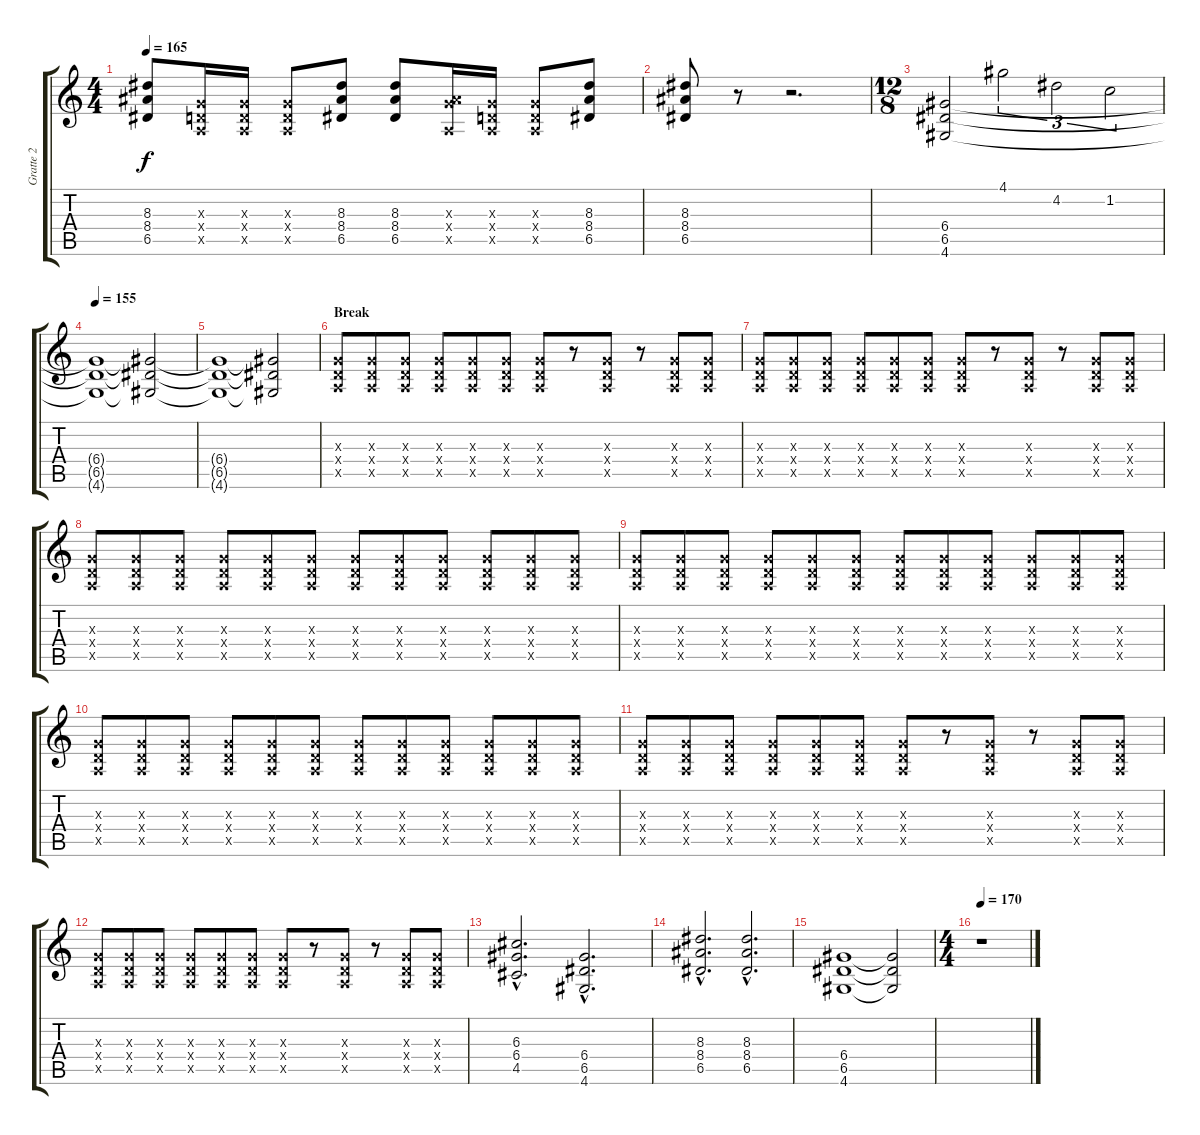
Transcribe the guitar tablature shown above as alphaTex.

\track ("Gratte 2" "Gratte 2") {instrument overdrivenguitar}
\staff {score tabs}
\tuning (E4 B3 G3 D3 A2 E2) {hide}
\ts (4 4)
\tempo 165
\clef g2
\ks c
(8.3 8.4 6.5).8{dy f} (0.3{x} 0.4{x} 0.5{x}).16 (0.3{x} 0.4{x} 0.5{x}).16 (0.3{x} 0.4{x} 0.5{x}).8 (8.3 8.4 6.5).8 (8.3 8.4 6.5).8 (0.3{x} 8.4{x} 0.5{x}).16 (0.3{x} 0.4{x} 0.5{x}).16 (0.3{x} 0.4{x} 0.5{x}).8 (8.3 8.4 6.5).8 |
(8.3 8.4 6.5).8 r.8 r.2{d} |
\ts (12 8)
(6.4 6.5 4.6).2 4.1.2{tu (3 2)} 4.2.2{tu (3 2)} 1.2.2{tu (3 2)} |
\tempo 155
(6.4{t} 6.5{t} 4.6{t}).1 (6.4{t} 6.5{t} 4.6{t}).2 |
(6.4{t} 6.5{t} 4.6{t}).1 (6.4{t} 6.5{t} 4.6{t}).2 |
\section ("" "Break")
(0.3{x} 0.4{x} 0.5{x}).8 (0.3{x} 0.4{x} 0.5{x}).8 (0.3{x} 0.4{x} 0.5{x}).8 (0.3{x} 0.4{x} 0.5{x}).8 (0.3{x} 0.4{x} 0.5{x}).8 (0.3{x} 0.4{x} 0.5{x}).8 (0.3{x} 0.4{x} 0.5{x}).8 r.8 (0.3{x} 0.4{x} 0.5{x}).8 r.8 (0.3{x} 0.4{x} 0.5{x}).8 (0.3{x} 0.4{x} 0.5{x}).8 |
(0.3{x} 0.4{x} 0.5{x}).8 (0.3{x} 0.4{x} 0.5{x}).8 (0.3{x} 0.4{x} 0.5{x}).8 (0.3{x} 0.4{x} 0.5{x}).8 (0.3{x} 0.4{x} 0.5{x}).8 (0.3{x} 0.4{x} 0.5{x}).8 (0.3{x} 0.4{x} 0.5{x}).8 r.8 (0.3{x} 0.4{x} 0.5{x}).8 r.8 (0.3{x} 0.4{x} 0.5{x}).8 (0.3{x} 0.4{x} 0.5{x}).8 |
(0.3{x} 0.4{x} 0.5{x}).8 (0.3{x} 0.4{x} 0.5{x}).8 (0.3{x} 0.4{x} 0.5{x}).8 (0.3{x} 0.4{x} 0.5{x}).8 (0.3{x} 0.4{x} 0.5{x}).8 (0.3{x} 0.4{x} 0.5{x}).8 (0.3{x} 0.4{x} 0.5{x}).8 (0.3{x} 0.4{x} 0.5{x}).8 (0.3{x} 0.4{x} 0.5{x}).8 (0.3{x} 0.4{x} 0.5{x}).8 (0.3{x} 0.4{x} 0.5{x}).8 (0.3{x} 0.4{x} 0.5{x}).8 |
(0.3{x} 0.4{x} 0.5{x}).8 (0.3{x} 0.4{x} 0.5{x}).8 (0.3{x} 0.4{x} 0.5{x}).8 (0.3{x} 0.4{x} 0.5{x}).8 (0.3{x} 0.4{x} 0.5{x}).8 (0.3{x} 0.4{x} 0.5{x}).8 (0.3{x} 0.4{x} 0.5{x}).8 (0.3{x} 0.4{x} 0.5{x}).8 (0.3{x} 0.4{x} 0.5{x}).8 (0.3{x} 0.4{x} 0.5{x}).8 (0.3{x} 0.4{x} 0.5{x}).8 (0.3{x} 0.4{x} 0.5{x}).8 |
\section ("" "")
(0.3{x} 0.4{x} 0.5{x}).8 (0.3{x} 0.4{x} 0.5{x}).8 (0.3{x} 0.4{x} 0.5{x}).8 (0.3{x} 0.4{x} 0.5{x}).8 (0.3{x} 0.4{x} 0.5{x}).8 (0.3{x} 0.4{x} 0.5{x}).8 (0.3{x} 0.4{x} 0.5{x}).8 (0.3{x} 0.4{x} 0.5{x}).8 (0.3{x} 0.4{x} 0.5{x}).8 (0.3{x} 0.4{x} 0.5{x}).8 (0.3{x} 0.4{x} 0.5{x}).8 (0.3{x} 0.4{x} 0.5{x}).8 |
(0.3{x} 0.4{x} 0.5{x}).8 (0.3{x} 0.4{x} 0.5{x}).8 (0.3{x} 0.4{x} 0.5{x}).8 (0.3{x} 0.4{x} 0.5{x}).8 (0.3{x} 0.4{x} 0.5{x}).8 (0.3{x} 0.4{x} 0.5{x}).8 (0.3{x} 0.4{x} 0.5{x}).8 r.8 (0.3{x} 0.4{x} 0.5{x}).8 r.8 (0.3{x} 0.4{x} 0.5{x}).8 (0.3{x} 0.4{x} 0.5{x}).8 |
(0.3{x} 0.4{x} 0.5{x}).8 (0.3{x} 0.4{x} 0.5{x}).8 (0.3{x} 0.4{x} 0.5{x}).8 (0.3{x} 0.4{x} 0.5{x}).8 (0.3{x} 0.4{x} 0.5{x}).8 (0.3{x} 0.4{x} 0.5{x}).8 (0.3{x} 0.4{x} 0.5{x}).8 r.8 (0.3{x} 0.4{x} 0.5{x}).8 r.8 (0.3{x} 0.4{x} 0.5{x}).8 (0.3{x} 0.4{x} 0.5{x}).8 |
(6.3{hac} 6.4{hac} 4.5{hac}).2{d} (6.4{hac} 6.5{hac} 4.6{hac}).2{d} |
(8.3{hac} 8.4{hac} 6.5{hac}).2{d} (8.3{hac} 8.4{hac} 6.5{hac}).2{d} |
(6.4 6.5 4.6).1 (6.4{t} 6.5{t} 4.6{t}).2 |
\ts (4 4)
\tempo 170
r.1
